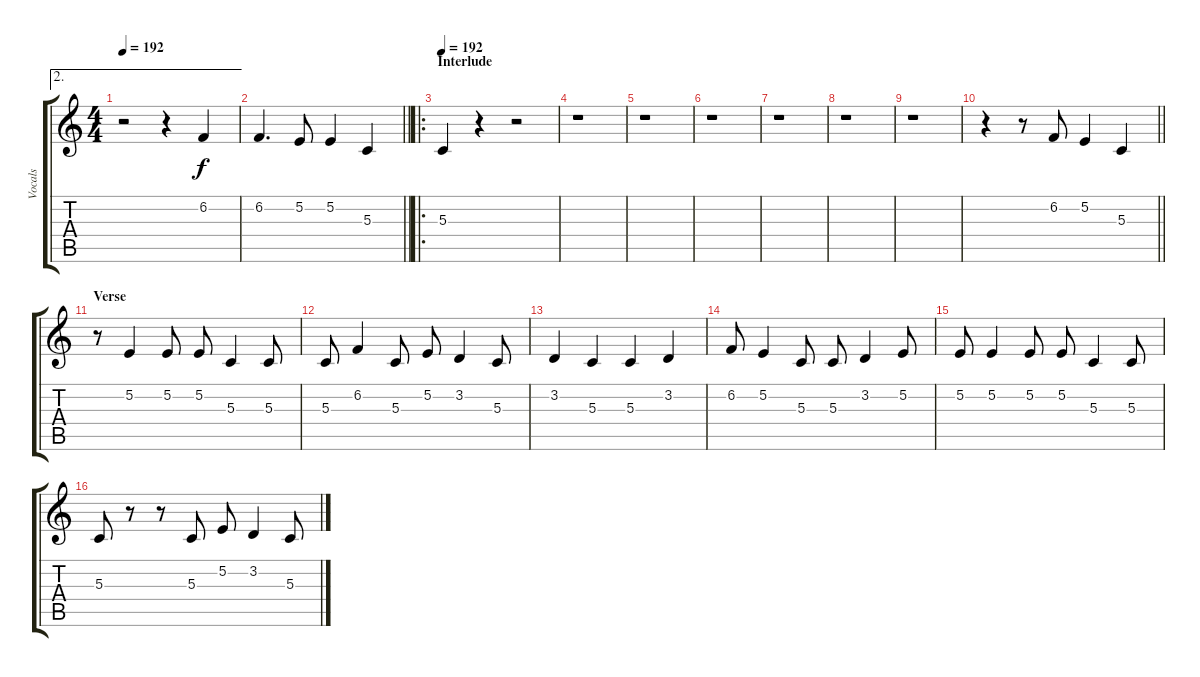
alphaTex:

\track ("Vocals" "Vocals") {instrument tenorsax}
\staff {score tabs}
\tuning (E4 B3 G3 D3 A2 E2) {hide}
\ae 2
\ts (4 4)
\tempo 192
\clef g2
\ks c
r.2{dy f} r.4 6.2.4 |
\barLineRight lightlight
6.2.4{d} 5.2.8 5.2.4 5.3.4 |
\ro
\section ("" "Interlude")
\tempo 192
5.3.4 r.4 r.2 |
r.1 |
r.1 |
r.1 |
r.1 |
r.1 |
r.1 |
\barLineRight lightlight
r.4 r.8 6.2.8 5.2.4 5.3.4 |
\section ("" "Verse")
r.8 5.2.4 5.2.8 5.2.8 5.3.4 5.3.8 |
5.3.8 6.2.4 5.3.8 5.2.8 3.2.4 5.3.8 |
3.2.4 5.3.4 5.3.4 3.2.4 |
6.2.8 5.2.4 5.3.8 5.3.8 3.2.4 5.2.8 |
5.2.8 5.2.4 5.2.8 5.2.8 5.3.4 5.3.8 |
5.3.8 r.8 r.8 5.3.8 5.2.8 3.2.4 5.3.8
